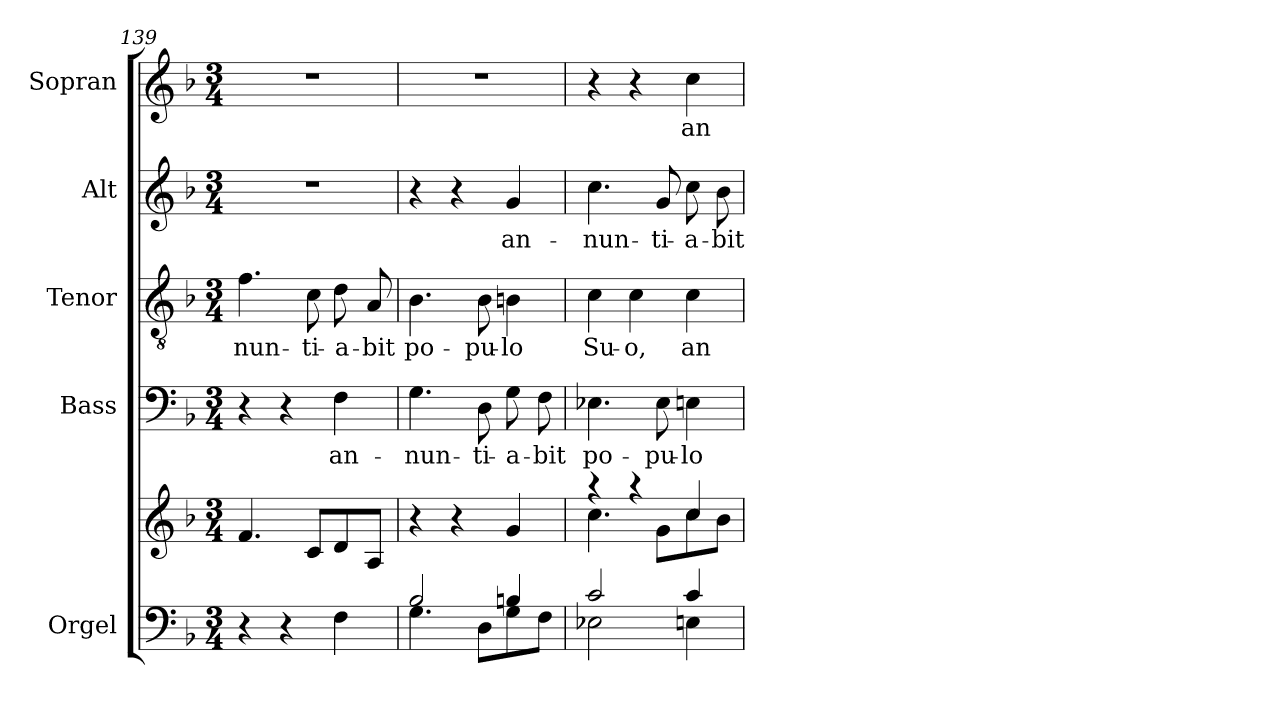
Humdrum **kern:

**kern	**kern	**kern	**text	**kern	**text	**kern	**text	**kern	**text
*part5	*part5	*part4	*part4	*part3	*part3	*part2	*part2	*part1	*part1
*staff6	*staff5	*staff4	*staff4	*staff3	*staff3	*staff2	*staff2	*staff1	*staff1
*I"Orgel	*	*I"Bass	*	*I"Tenor	*	*I"Alt	*	*I"Sopran	*
*I'Org.	*	*I'B.	*	*I'T.	*	*I'A.	*	*I'S.	*
*clefF4	*clefG2	*clefF4	*	*clefGv2	*	*clefG2	*	*clefG2	*
*k[b-]	*k[b-]	*k[b-]	*	*k[b-]	*	*k[b-]	*	*k[b-]	*
*F:	*F:	*F:	*	*F:	*	*F:	*	*F:	*
*M3/4	*M3/4	*M3/4	*	*M3/4	*	*M3/4	*	*M3/4	*
=139	=139	=139	=139	=139	=139	=139	=139	=139	=139
!	!	!	!	!	!LO:LY:b	!	!	!	!
4r	4.f/	4r	.	4.f\	-nun-	2.r	.	2.r	.
4r	.	4r	.	.	.	.	.	.	.
!	!	!	!	!	!LO:LY:b	!	!	!	!
.	8c/L	.	.	8c\	-ti-	.	.	.	.
!	!	!	!LO:LY:b	!	!LO:LY:b	!	!	!	!
4F\	8d/	4F\	an-	8d\	-a-	.	.	.	.
!	!	!	!	!	!LO:LY:b	!	!	!	!
.	8A/J	.	.	8A/	-bit	.	.	.	.
=140	=140	=140	=140	=140	=140	=140	=140	=140	=140
*^	*	*	*	*	*	*	*	*	*
!	!	!	!	!LO:LY:b	!	!LO:LY:b	!	!	!	!
2B-/	4.G\	4r	4.G\	-nun-	4.B-\	po-	4r	.	2.r	.
.	.	4r	.	.	.	.	4r	.	.	.
!	!	!	!	!LO:LY:b	!	!LO:LY:b	!	!	!	!
.	8D\L	.	8D\	-ti-	8B-\	-pu-	.	.	.	.
!	!	!	!	!LO:LY:b	!	!LO:LY:b	!	!LO:LY:b	!	!
4Bn/	8G\	4g/	8G\	-a-	4Bn\	-lo	4g/	an-	.	.
!	!	!	!	!LO:LY:b	!	!	!	!	!	!
.	8F\J	.	8F\	-bit	.	.	.	.	.	.
=141	=141	=141	=141	=141	=141	=141	=141	=141	=141	=141
*	*	*^	*	*	*	*	*	*	*	*
!	!	!	!	!	!LO:LY:b	!	!LO:LY:b	!	!LO:LY:b	!	!
2c/	2E-X\	4raa	4.cc\	4.E-X\	po-	4c\	Su-	4.cc\	-nun-	4r	.
!	!	!	!	!	!	!	!LO:LY:b	!	!	!	!
.	.	4raa	.	.	.	4c\	-o,	.	.	4r	.
!	!	!	!	!	!LO:LY:b	!	!	!	!LO:LY:b	!	!
.	.	.	8g\L	8E-\	-pu-	.	.	8g/	-ti-	.	.
!	!	!	!	!	!LO:LY:b	!	!LO:LY:b	!	!LO:LY:b	!	!LO:LY:b
4c/	4En\	4cc/	8cc\	4En\	-lo	4c\	an-	8cc\	-a-	4cc\	an-
!	!	!	!	!	!	!	!	!	!LO:LY:b	!	!
.	.	.	8b-\J	.	.	.	.	8b-\	-bit	.	.
*v	*v	*	*	*	*	*	*	*	*	*	*
*	*v	*v	*	*	*	*	*	*	*	*
=	=	=	=	=	=	=	=	=	=
*-	*-	*-	*-	*-	*-	*-	*-	*-	*-
